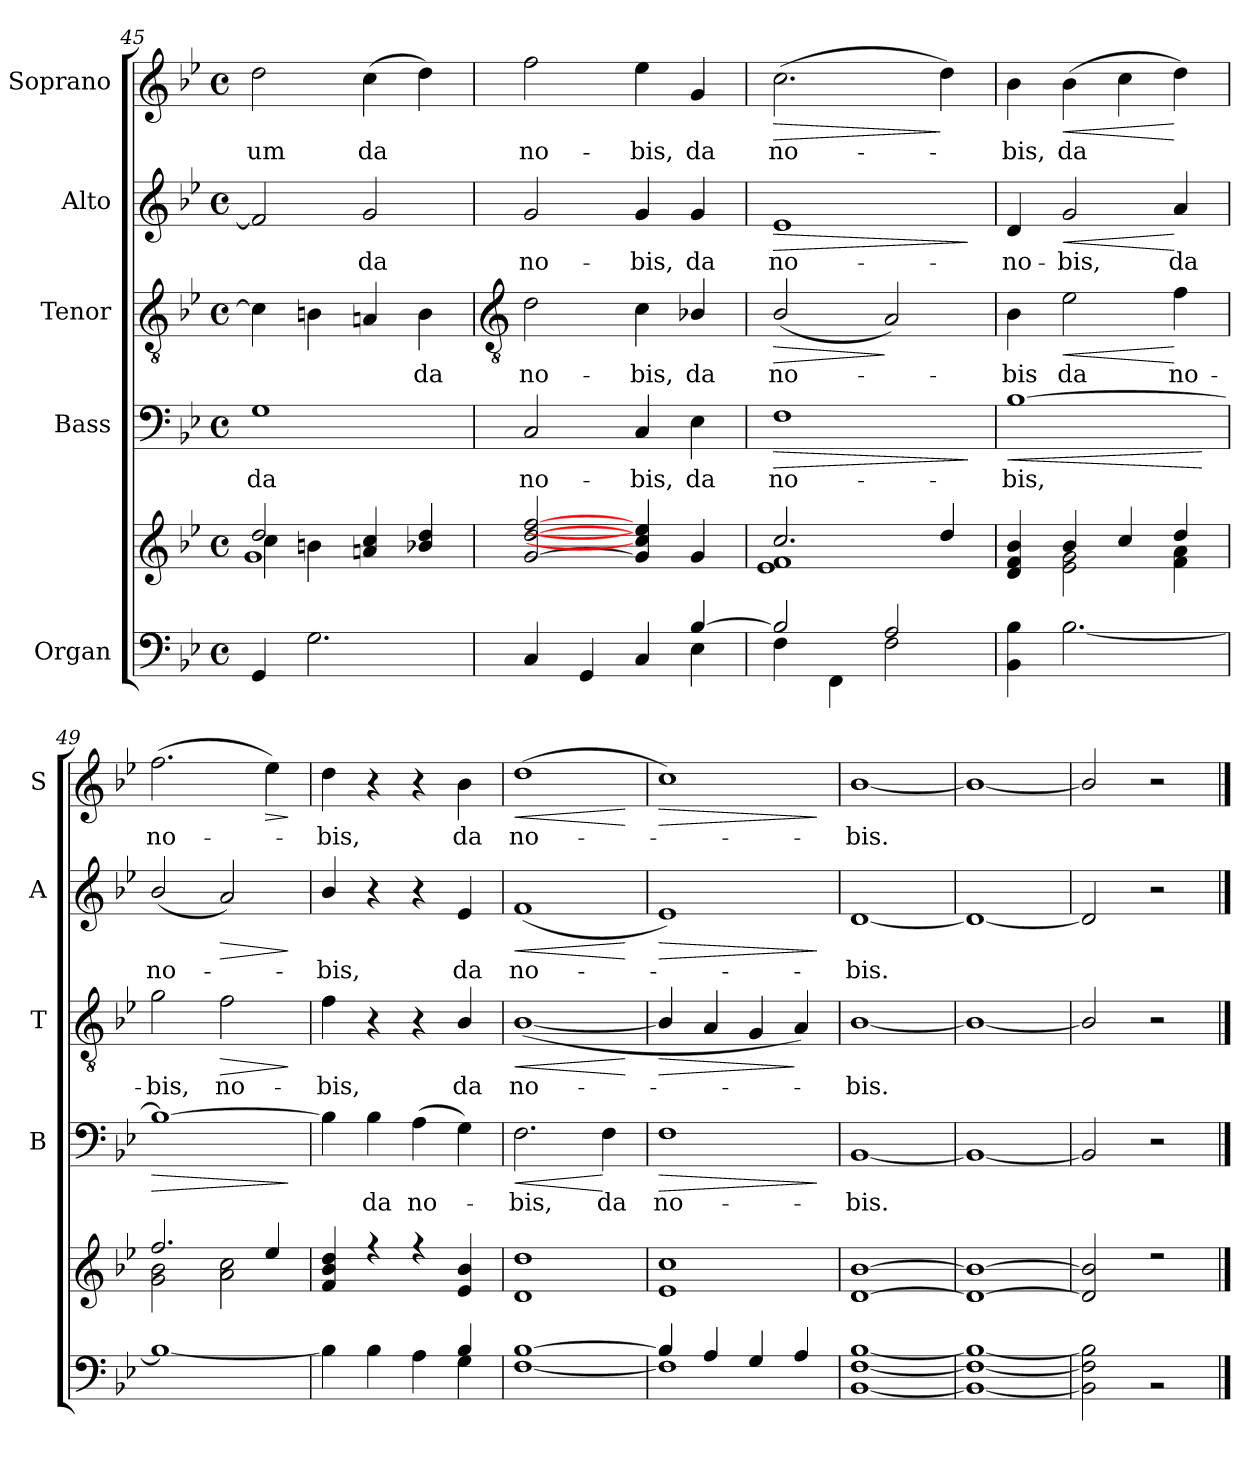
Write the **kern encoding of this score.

**kern	**kern	**kern	**text	**dynam	**kern	**text	**dynam	**kern	**text	**dynam	**kern	**text	**dynam
*part5	*part5	*part4	*part4	*part4	*part3	*part3	*part3	*part2	*part2	*part2	*part1	*part1	*part1
*staff6	*staff5	*staff4	*staff4	*staff4	*staff3	*staff3	*staff3	*staff2	*staff2	*staff2	*staff1	*staff1	*staff1
*I"Organ	*	*I"Bass	*	*	*I"Tenor	*	*	*I"Alto	*	*	*I"Soprano	*	*
*	*	*I'B	*	*	*I'T	*	*	*I'A	*	*	*I'S	*	*
*clefF4	*clefG2	*clefF4	*	*	*clefGv2	*	*	*clefG2	*	*	*clefG2	*	*
*k[b-e-]	*k[b-e-]	*k[b-e-]	*	*	*k[b-e-]	*	*	*k[b-e-]	*	*	*k[b-e-]	*	*
*B-:	*B-:	*B-:	*	*	*B-:	*	*	*B-:	*	*	*B-:	*	*
*M4/4	*M4/4	*M4/4	*	*	*M4/4	*	*	*M4/4	*	*	*M4/4	*	*
*met(c)	*met(c)	*met(c)	*	*	*met(c)	*	*	*met(c)	*	*	*met(c)	*	*
=45	=45	=45	=45	=45	=45	=45	=45	=45	=45	=45	=45	=45	=45
*	*^	*	*	*	*	*	*	*	*	*	*	*	*
*	*	*^	*	*	*	*	*	*	*	*	*	*	*	*
!	!	!	!	!	!LO:LY:b	!	!	!	!	!	!	!	!	!LO:LY:b	!
4GG	2dd/	4cc\	1g/	1G	da	.	4c]	.	.	2f]	.	.	2dd	-um	.
2.G	.	4bn\	.	.	.	.	4Bn\	.	.	.	.	.	.	.	.
!	!	!	!	!	!	!	!	!	!	!	!LO:LY:b	!	!	!LO:LY:b	!
.	4an 4cc	2ryy	.	.	.	.	4An	.	.	2g	da	.	(>4cc	da	.
!	!	!	!	!	!	!	!	!LO:LY:b	!	!	!	!	!	!	!
.	4b- 4dd	.	.	.	.	.	4B	da	.	.	.	.	4dd)	.	.
*	*v	*v	*v	*	*	*	*	*	*	*	*	*	*	*	*
!!LO:LB:g=z
=46	=46	=46	=46	=46	=46	=46	=46	=46	=46	=46	=46	=46	=46
*	*	*	*	*	*clefGv2	*	*	*	*	*	*	*	*
*^	*^	*	*	*	*	*	*	*	*	*	*	*	*
!	!	!	!	!	!LO:LY:b	!	!	!LO:LY:b	!	!	!LO:LY:b	!	!	!LO:LY:b	!
2ryy	4C	[2g [2dd [2ff	1ryy	2C	no-	.	2d	no-	.	2g	no-	.	2ff	no-	.
.	4GG	.	.	.	.	.	.	.	.	.	.	.	.	.	.
!	!	!	!	!	!LO:LY:b	!	!	!LO:LY:b	!	!	!LO:LY:b	!	!	!LO:LY:b	!
4ryy	4C	4g] 4cc] 4ee-]	.	4C	-bis,	.	4c	-bis,	.	4g	-bis,	.	4ee-	-bis,	.
!	!	!	!	!	!LO:LY:b	!	!	!LO:LY:b	!	!	!LO:LY:b	!	!	!LO:LY:b	!
[4B-/	4E-	4g	.	4E-	da	.	4B-X/	da	.	4g	da	.	4g	da	.
=47	=47	=47	=47	=47	=47	=47	=47	=47	=47	=47	=47	=47	=47	=47	=47
!	!	!	!	!	!LO:LY:b	!LO:HP:b	!	!LO:LY:b	!LO:HP:b	!	!LO:LY:b	!LO:HP:b	!	!LO:LY:b	!LO:HP:b
2B-/]	4F	2.cc/	1e-\ 1f\	1F	no-	>	(<2B-/	no-	>	1e-	no-	>	(>2.cc	no-	>
.	4FF\	.	.	.	.	.	.	.	.	.	.	.	.	.	.
2A/	2F	.	.	.	.	.	2A)	.	]	.	.	.	.	.	.
.	.	4dd/	.	.	.	.	.	.	.	.	.	.	4dd)	.	]
*v	*v	*	*	*	*	*	*	*	*	*	*	*	*	*	*
*	*v	*v	*	*	*	*	*	*	*	*	*	*	*	*
.	.	.	.	]	.	.	.	.	.	]	.	.	.
=48	=48	=48	=48	=48	=48	=48	=48	=48	=48	=48	=48	=48	=48
*^	*^	*	*	*	*	*	*	*	*	*	*	*	*
!	!	!	!	!	!LO:LY:b	!LO:HP:b	!	!LO:LY:b	!	!	!LO:LY:b	!	!	!LO:LY:b	!
1ryy	4BB- 4B-	4d 4f 4b-	4ryy	[1B-	-bis,	<	4B-	bis	.	4d	-no-	.	4b-	bis,	.
!	!	!	!	!	!	!	!	!LO:LY:b	!LO:HP:b	!	!LO:LY:b	!LO:HP:b	!	!LO:LY:b	!LO:HP:b
.	[2.B-	4b-/	2e-\ 2g\	.	.	.	2e-	da	<	2g	-bis,	<	(>4b-	da	<
.	.	4cc/	.	.	.	.	.	.	.	.	.	.	4cc	.	.
!	!	!	!	!	!	!	!	!LO:LY:b	!	!	!LO:LY:b	!	!	!	!
.	.	4dd/	4f\ 4a\	.	.	.	4f	no-	[	4a	da	[	4dd)	.	[
*v	*v	*	*	*	*	*	*	*	*	*	*	*	*	*	*
*	*v	*v	*	*	*	*	*	*	*	*	*	*	*	*
.	.	.	.	[	.	.	.	.	.	.	.	.	.
=49	=49	=49	=49	=49	=49	=49	=49	=49	=49	=49	=49	=49	=49
*^	*^	*	*	*	*	*	*	*	*	*	*	*	*
!	!	!	!	!	!	!LO:HP:b	!	!LO:LY:b	!	!	!LO:LY:b	!	!	!LO:LY:b	!
1ryy	1B-_	2.ff/	2g\ 2b-\	1B-_	.	>	2g	-bis,	.	(<2b-/	no-	.	(>2.ff	no-	.
!	!	!	!	!	!	!	!	!LO:LY:b	!LO:HP:b	!	!	!LO:HP:b	!	!	!
.	.	.	2a\ 2cc\	.	.	.	2f	no-	>	2a)	.	>	.	.	.
!	!	!	!	!	!	!	!	!	!	!	!	!	!	!	!LO:HP:b
.	.	4ee-/	.	.	.	.	.	.	.	.	.	.	4ee-)	.	>
*v	*v	*	*	*	*	*	*	*	*	*	*	*	*	*	*
*	*v	*v	*	*	*	*	*	*	*	*	*	*	*	*
.	.	.	.	]	.	.	]	.	.	]	.	.	]
=50	=50	=50	=50	=50	=50	=50	=50	=50	=50	=50	=50	=50	=50
*^	*^	*	*	*	*	*	*	*	*	*	*	*	*
!	!	!	!	!	!	!	!	!LO:LY:b	!	!	!LO:LY:b	!	!	!LO:LY:b	!
2ryy	4B-]	4f 4b- 4dd	1ryy	4B-]	.	.	4f	-bis,	.	4b-/	bis,	.	4dd	bis,	.
!	!	!	!	!	!LO:LY:b	!	!	!	!	!	!	!	!	!	!
.	4B-	4r	.	4B-	da	.	4r	.	.	4r	.	.	4r	.	.
!	!	!	!	!	!LO:LY:b	!	!	!	!	!	!	!	!	!	!
4ryy	4A	4r	.	(>4A	no-	.	4r	.	.	4r	.	.	4r	.	.
!	!	!	!	!	!	!	!	!LO:LY:b	!	!	!LO:LY:b	!	!	!LO:LY:b	!
4B-/	4G	4e- 4b-	.	4G)	.	.	4B-/	da	.	4e-	da	.	4b-	da	.
=51	=51	=51	=51	=51	=51	=51	=51	=51	=51	=51	=51	=51	=51	=51	=51
!	!	!	!	!	!LO:LY:b	!LO:HP:b	!	!LO:LY:b	!LO:HP:b	!	!LO:LY:b	!LO:HP:b	!	!LO:LY:b	!LO:HP:b
[1B-/	[1F	1d 1dd	1ryy	2.F	bis,	<	(<[1B-/	no-	<	(<1f	no-	<	(>1dd	no-	<
!	!	!	!	!	!LO:LY:b	!	!	!	!	!	!	!	!	!	!
.	.	.	.	4F	da	[	.	.	.	.	.	.	.	.	.
*v	*v	*	*	*	*	*	*	*	*	*	*	*	*	*	*
*	*v	*v	*	*	*	*	*	*	*	*	*	*	*	*
.	.	.	.	.	.	.	[	.	.	[	.	.	[
=52	=52	=52	=52	=52	=52	=52	=52	=52	=52	=52	=52	=52	=52
*^	*^	*	*	*	*	*	*	*	*	*	*	*	*
!	!	!	!	!	!LO:LY:b	!LO:HP:b	!	!	!LO:HP:b	!	!	!LO:HP:b	!	!	!LO:HP:b
4B-/]	1F]	1e- 1cc	1ryy	1F	no-	>	4B-/]	.	>	1e-)	.	>	1cc)	.	>
4A/	.	.	.	.	.	.	4A	.	.	.	.	.	.	.	.
4G/	.	.	.	.	.	.	4G	.	.	.	.	.	.	.	.
4A/	.	.	.	.	.	.	4A)	.	]	.	.	.	.	.	.
*v	*v	*	*	*	*	*	*	*	*	*	*	*	*	*	*
*	*v	*v	*	*	*	*	*	*	*	*	*	*	*	*
.	.	.	.	]	.	.	.	.	.	]	.	.	]
=53	=53	=53	=53	=53	=53	=53	=53	=53	=53	=53	=53	=53	=53
*^	*^	*	*	*	*	*	*	*	*	*	*	*	*
!	!	!	!	!	!LO:LY:b	!	!	!LO:LY:b	!	!	!LO:LY:b	!	!	!LO:LY:b	!
1ryy	[1BB- [1F [1B-	[1d [1b-	1ryy	[1BB-	-bis.	.	[1B-/	bis.	.	[1d	bis.	.	[1b-/	bis.	.
=54	=54	=54	=54	=54	=54	=54	=54	=54	=54	=54	=54	=54	=54	=54	=54
1ryy	1BB-_ 1F_ 1B-_	1d_ 1b-_	1ryy	1BB-_	.	.	1B-/_	.	.	1d_	.	.	1b-/_	.	.
=55	=55	=55	=55	=55	=55	=55	=55	=55	=55	=55	=55	=55	=55	=55	=55
1ryy	2BB-] 2F] 2B-]	2d] 2b-]	1ryy	2BB-]	.	.	2B-/]	.	.	2d]	.	.	2b-/]	.	.
.	2r	2r	.	2r	.	.	2r	.	.	2r	.	.	2r	.	.
*v	*v	*	*	*	*	*	*	*	*	*	*	*	*	*	*
*	*v	*v	*	*	*	*	*	*	*	*	*	*	*	*
==	==	==	==	==	==	==	==	==	==	==	==	==	==
*-	*-	*-	*-	*-	*-	*-	*-	*-	*-	*-	*-	*-	*-
